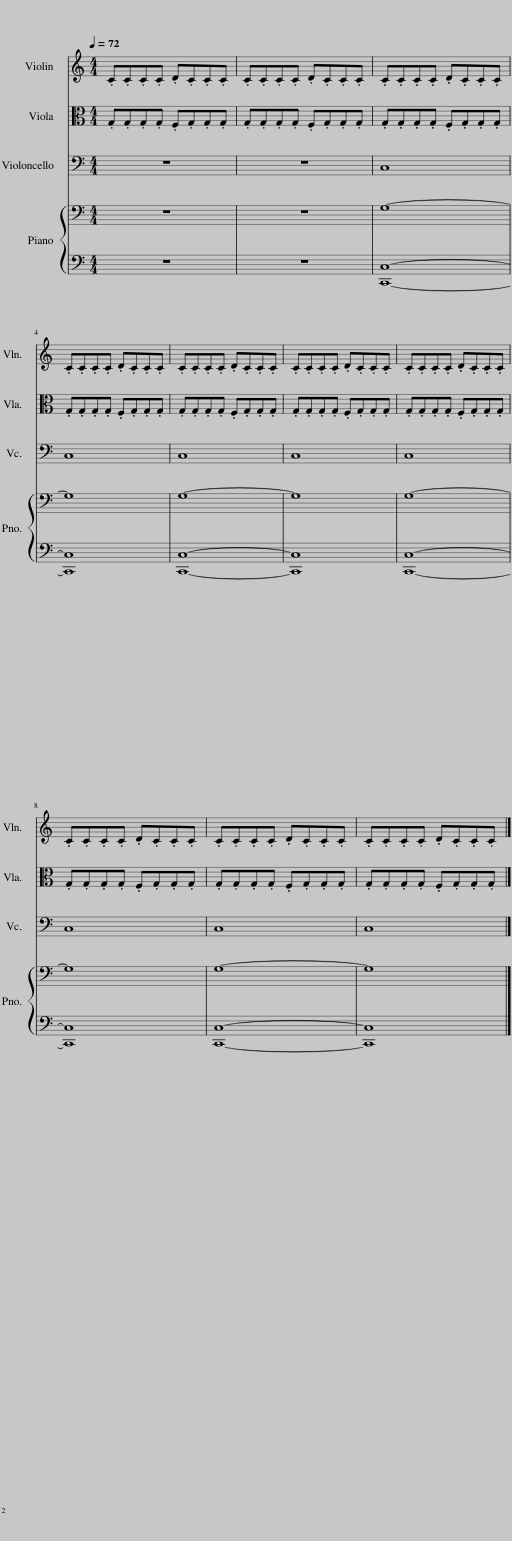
X:1
%%score 1 2 3 { 4 | 5 }
L:1/8
Q:1/4=72
M:4/4
I:linebreak $
K:C
V:1 treble
V:2 alto
V:3 bass
V:4 bass
V:5 bass
V:1
 .C.C.C.C .D.C.C.C | .C.C.C.C .D.C.C.C | .C.C.C.C .D.C.C.C |$ .C.C.C.C .D.C.C.C | .C.C.C.C .D.C.C.C | %5
 .C.C.C.C .D.C.C.C | .C.C.C.C .D.C.C.C |$ .C.C.C.C .D.C.C.C | .C.C.C.C .D.C.C.C | .C.C.C.C .D.C.C.C |] %10
V:2
 .G,.G,.G,.G, .F,.G,.G,.G, | .G,.G,.G,.G, .F,.G,.G,.G, | .G,.G,.G,.G, .F,.G,.G,.G, |$ .G,.G,.G,.G, .F,.G,.G,.G, | .G,.G,.G,.G, .F,.G,.G,.G, | %5
 .G,.G,.G,.G, .F,.G,.G,.G, | .G,.G,.G,.G, .F,.G,.G,.G, |$ .G,.G,.G,.G, .F,.G,.G,.G, | .G,.G,.G,.G, .F,.G,.G,.G, | .G,.G,.G,.G, .F,.G,.G,.G, |] %10
V:3
 z8 | z8 | C,8 |$ C,8 | C,8 | %5
 C,8 | C,8 |$ C,8 | C,8 | C,8 |] %10
V:4
 z8 | z8 | G,8- |$ G,8 | G,8- | %5
 G,8 | G,8- |$ G,8 | G,8- | G,8 |] %10
V:5
 z8 | z8 | [C,,C,]8- |$ [C,,C,]8 | [C,,C,]8- | %5
 [C,,C,]8 | [C,,C,]8- |$ [C,,C,]8 | [C,,C,]8- | [C,,C,]8 |] %10
